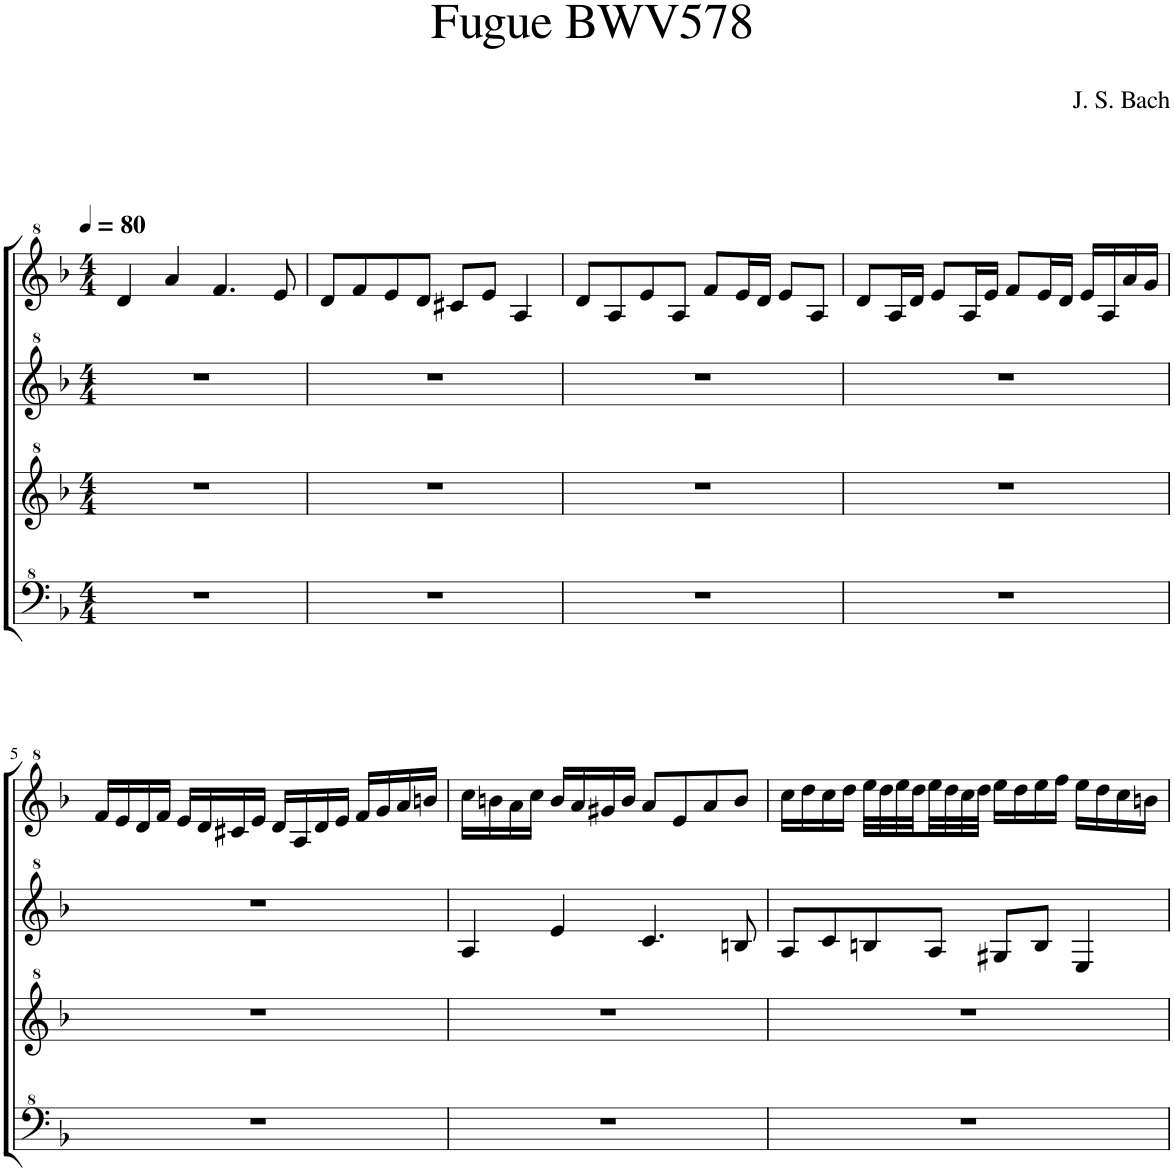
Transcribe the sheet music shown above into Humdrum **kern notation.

**kern	**kern	**kern	**kern
*part1	*part1	*part1	*part1
*staff4	*staff3	*staff2	*staff1
*I"Model III	*	*	*
*clefF^4	*clefG^2	*clefG^2	*clefG^2
*k[b-]	*k[b-]	*k[b-]	*k[b-]
*M4/4	*M4/4	*M4/4	*M4/4
*MM80	*MM80	*MM80	*MM80
=1	=1	=1	=1
1r	1r	1r	4dd/
.	.	.	4aa/
.	.	.	4.ff/
.	.	.	8ee/
=2	=2	=2	=2
1r	1r	1r	8dd/L
.	.	.	8ff/
.	.	.	8ee/
.	.	.	8dd/J
.	.	.	8cc#X/L
.	.	.	8ee/J
.	.	.	4a/
=3	=3	=3	=3
1r	1r	1r	8dd/L
.	.	.	8a/
.	.	.	8ee/
.	.	.	8a/J
.	.	.	8ff/L
.	.	.	16ee/L
.	.	.	16dd/JJ
.	.	.	8ee/L
.	.	.	8a/J
=4	=4	=4	=4
1r	1r	1r	8dd/L
.	.	.	16a/L
.	.	.	16dd/JJ
.	.	.	8ee/L
.	.	.	16a/L
.	.	.	16ee/JJ
.	.	.	8ff/L
.	.	.	16ee/L
.	.	.	16dd/JJ
.	.	.	16ee/LL
.	.	.	16a/
.	.	.	16aa/
.	.	.	16gg/JJ
!!LO:LB:g=z
=5	=5	=5	=5
1r	1r	1r	16ff/LL
.	.	.	16ee/
.	.	.	16dd/
.	.	.	16ff/JJ
.	.	.	16ee/LL
.	.	.	16dd/
.	.	.	16cc#X/
.	.	.	16ee/JJ
.	.	.	16dd/LL
.	.	.	16a/
.	.	.	16dd/
.	.	.	16ee/JJ
.	.	.	16ff/LL
.	.	.	16gg/
.	.	.	16aa/
.	.	.	16bbn/JJ
=6	=6	=6	=6
1r	1r	4a/	16ccc\LL
.	.	.	16bbn\
.	.	.	16aa\
.	.	.	16ccc\JJ
.	.	4ee/	16bb/LL
.	.	.	16aa/
.	.	.	16gg#X/
.	.	.	16bb/JJ
.	.	4.cc/	8aa/L
.	.	.	8ee/
.	.	.	8aa/
.	.	8bn/	8bb/J
=7	=7	=7	=7
1r	1r	8a/L	16ccc\LL
.	.	.	16ddd\
.	.	8cc/	16ccc\
.	.	.	16ddd\JJ
.	.	8bn/	32eee\LLL
.	.	.	32ddd\
.	.	.	32eee\
.	.	.	32ddd\
.	.	8a/J	32eee\
.	.	.	32ddd\
.	.	.	32ccc\
.	.	.	32ddd\JJJ
.	.	8g#X/L	16eee\LL
.	.	.	16ddd\
.	.	8b/J	16eee\
.	.	.	16fff\JJ
.	.	4e/	16eee\LL
.	.	.	16ddd\
.	.	.	16ccc\
.	.	.	16bbn\JJ
=	=	=	=
*-	*-	*-	*-
